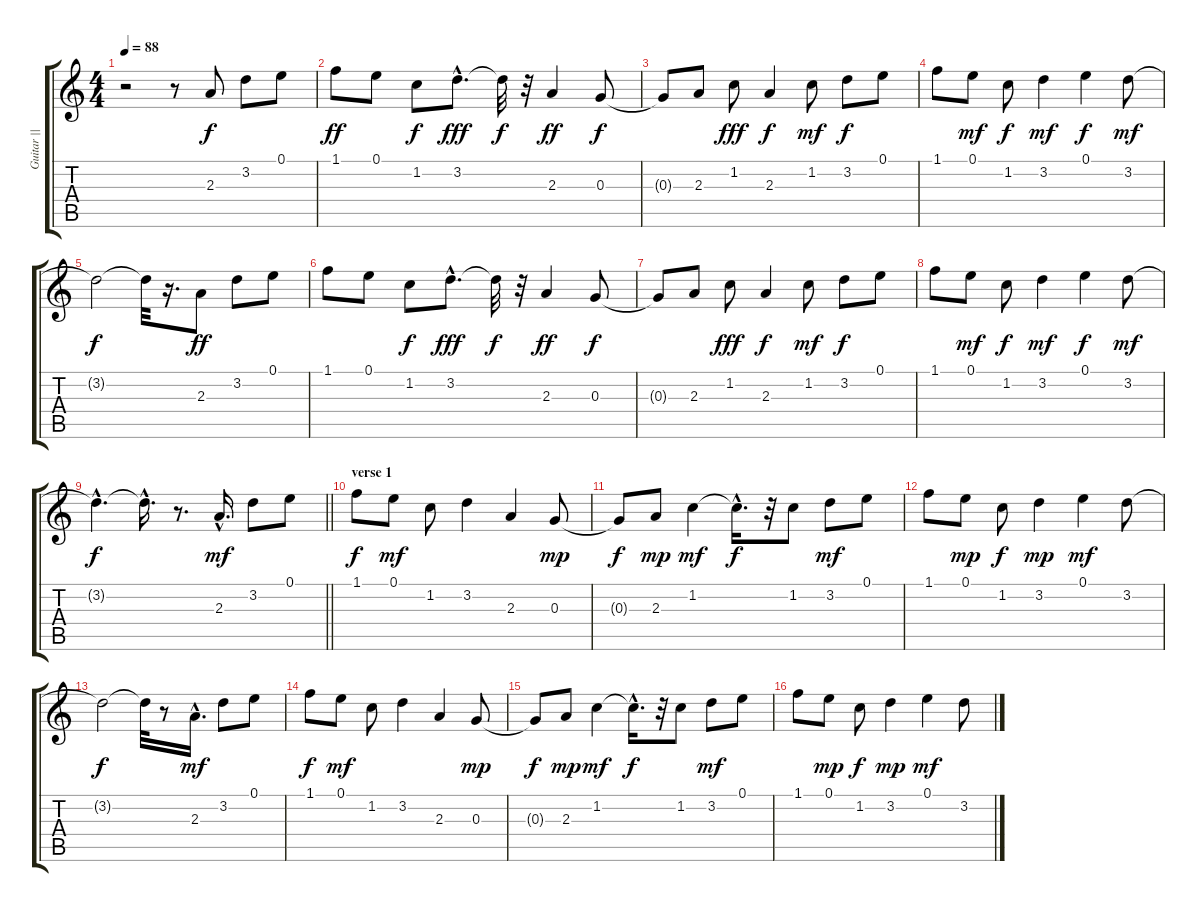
\track ("Guitar || (nylon)" "Guitar || ") {instrument acousticguitarnylon}
\staff {score tabs}
\tuning (E4 B3 G3 D3 A2 E2) {hide}
\ts (4 4)
\tempo 88
\clef g2
\ks c
r.2{dy f instrument acousticguitarnylon} r.8 2.3.8 3.2.8 0.1.8 |
1.1.8{dy ff} 0.1.8 1.2.8{dy f} 3.2{hac}.8{d dy fff} 3.2{t}.32{dy f} r.32 2.3.4{dy ff} 0.3.8{dy f} |
0.3{t}.8 2.3.8 1.2.8{dy fff} 2.3.4{dy f} 1.2.8{dy mf} 3.2.8{dy f} 0.1.8 |
1.1.8 0.1.8{dy mf} 1.2.8{dy f} 3.2.4{dy mf} 0.1.4{dy f} 3.2.8{dy mf} |
3.2{t}.2{dy f} 3.2{t}.32 r.16{d} 2.3.8{dy ff} 3.2.8 0.1.8 |
1.1.8 0.1.8 1.2.8{dy f} 3.2{hac}.8{d dy fff} 3.2{t}.32{dy f} r.32 2.3.4{dy ff} 0.3.8{dy f} |
0.3{t}.8 2.3.8 1.2.8{dy fff} 2.3.4{dy f} 1.2.8{dy mf} 3.2.8{dy f} 0.1.8 |
1.1.8 0.1.8{dy mf} 1.2.8{dy f} 3.2.4{dy mf} 0.1.4{dy f} 3.2.8{dy mf} |
\barLineRight lightlight
3.2{hac t}.4{d dy f} 3.2{hac t}.16{d} r.8{d} 2.3{hac}.16{d dy mf} 3.2.8 0.1.8 |
\section ("" "verse 1")
1.1.8{dy f} 0.1.8{dy mf} 1.2.8 3.2.4 2.3.4 0.3.8{dy mp} |
0.3{t}.8{dy f} 2.3.8{dy mp} 1.2.4{dy mf} 1.2{hac t}.16{d dy f} r.32 1.2.8 3.2.8{dy mf} 0.1.8 |
1.1.8 0.1.8{dy mp} 1.2.8{dy f} 3.2.4{dy mp} 0.1.4{dy mf} 3.2.8 |
3.2{t}.2{dy f} 3.2{t}.32 r.8 2.3{hac}.16{d dy mf} 3.2.8 0.1.8 |
1.1.8{dy f} 0.1.8{dy mf} 1.2.8 3.2.4 2.3.4 0.3.8{dy mp} |
0.3{t}.8{dy f} 2.3.8{dy mp} 1.2.4{dy mf} 1.2{hac t}.16{d dy f} r.32 1.2.8 3.2.8{dy mf} 0.1.8 |
1.1.8 0.1.8{dy mp} 1.2.8{dy f} 3.2.4{dy mp} 0.1.4{dy mf} 3.2.8
